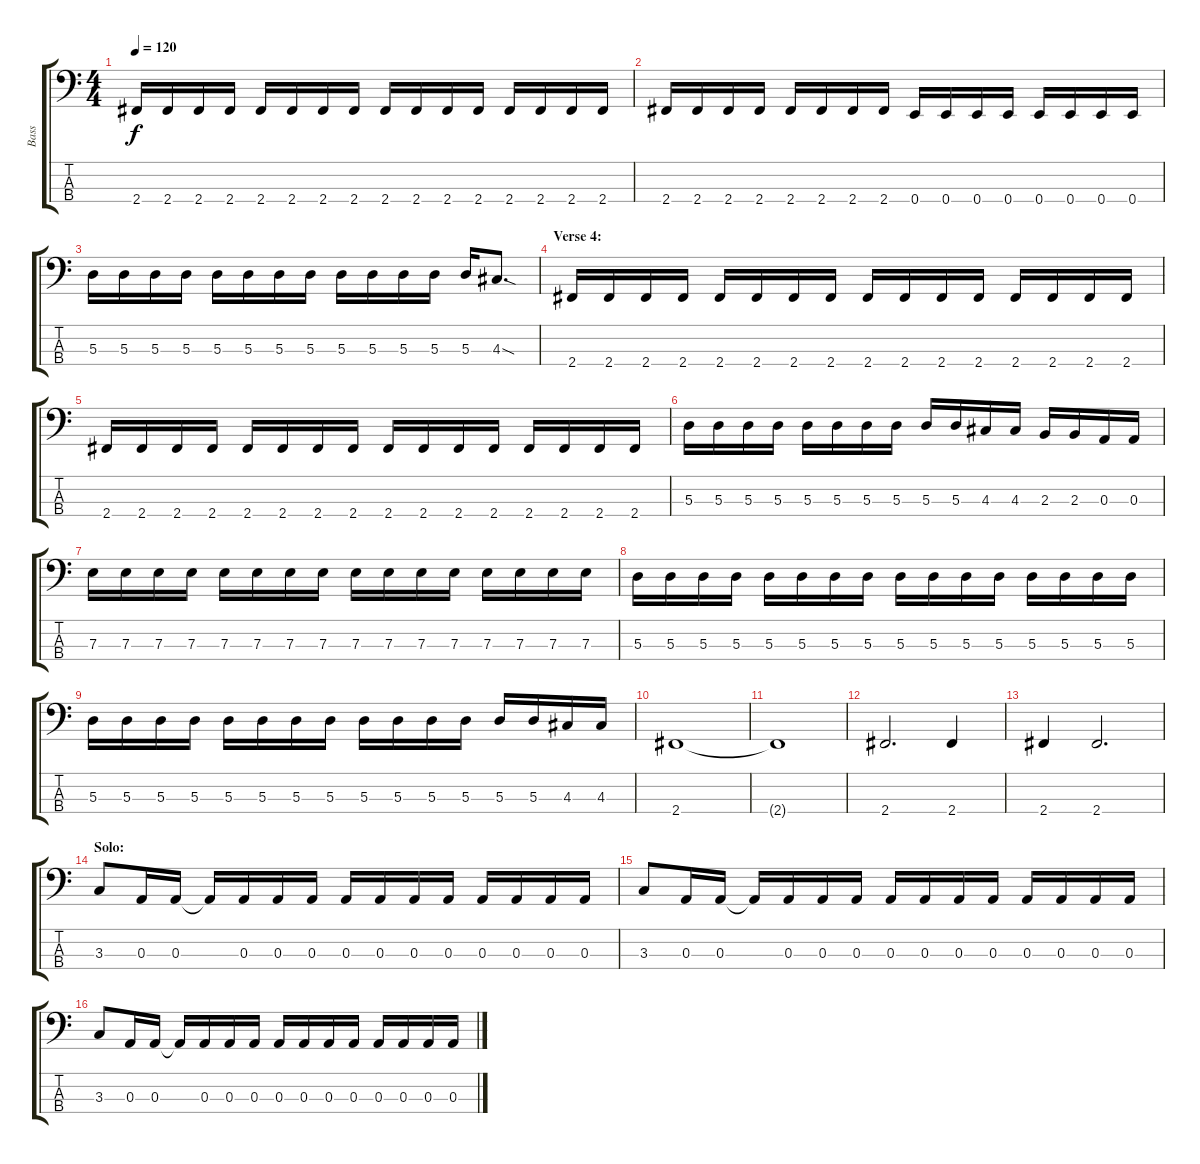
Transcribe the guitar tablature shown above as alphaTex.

\track ("Bass" "Bass") {instrument electricbasspick}
\staff {score tabs}
\tuning (G2 D2 A1 E1) {hide}
\ts (4 4)
\tempo 120
\clef f4
\ks c
2.4.16{dy f} 2.4.16 2.4.16 2.4.16 2.4.16 2.4.16 2.4.16 2.4.16 2.4.16 2.4.16 2.4.16 2.4.16 2.4.16 2.4.16 2.4.16 2.4.16 |
2.4.16 2.4.16 2.4.16 2.4.16 2.4.16 2.4.16 2.4.16 2.4.16 0.4.16 0.4.16 0.4.16 0.4.16 0.4.16 0.4.16 0.4.16 0.4.16 |
5.3.16 5.3.16 5.3.16 5.3.16 5.3.16 5.3.16 5.3.16 5.3.16 5.3.16 5.3.16 5.3.16 5.3.16 5.3.16 4.3{sod}.8{d} |
\section ("" "Verse 4:")
2.4.16 2.4.16 2.4.16 2.4.16 2.4.16 2.4.16 2.4.16 2.4.16 2.4.16 2.4.16 2.4.16 2.4.16 2.4.16 2.4.16 2.4.16 2.4.16 |
2.4.16 2.4.16 2.4.16 2.4.16 2.4.16 2.4.16 2.4.16 2.4.16 2.4.16 2.4.16 2.4.16 2.4.16 2.4.16 2.4.16 2.4.16 2.4.16 |
5.3.16 5.3.16 5.3.16 5.3.16 5.3.16 5.3.16 5.3.16 5.3.16 5.3.16 5.3.16 4.3.16 4.3.16 2.3.16 2.3.16 0.3.16 0.3.16 |
7.3.16 7.3.16 7.3.16 7.3.16 7.3.16 7.3.16 7.3.16 7.3.16 7.3.16 7.3.16 7.3.16 7.3.16 7.3.16 7.3.16 7.3.16 7.3.16 |
5.3.16 5.3.16 5.3.16 5.3.16 5.3.16 5.3.16 5.3.16 5.3.16 5.3.16 5.3.16 5.3.16 5.3.16 5.3.16 5.3.16 5.3.16 5.3.16 |
5.3.16 5.3.16 5.3.16 5.3.16 5.3.16 5.3.16 5.3.16 5.3.16 5.3.16 5.3.16 5.3.16 5.3.16 5.3.16 5.3.16 4.3.16 4.3.16 |
2.4.1 |
2.4{t}.1 |
2.4.2{d} 2.4.4 |
2.4.4 2.4.2{d} |
\section ("" "Solo:")
3.3.8 0.3.16 0.3.16 0.3{t}.16 0.3.16 0.3.16 0.3.16 0.3.16 0.3.16 0.3.16 0.3.16 0.3.16 0.3.16 0.3.16 0.3.16 |
3.3.8 0.3.16 0.3.16 0.3{t}.16 0.3.16 0.3.16 0.3.16 0.3.16 0.3.16 0.3.16 0.3.16 0.3.16 0.3.16 0.3.16 0.3.16 |
3.3.8 0.3.16 0.3.16 0.3{t}.16 0.3.16 0.3.16 0.3.16 0.3.16 0.3.16 0.3.16 0.3.16 0.3.16 0.3.16 0.3.16 0.3.16
